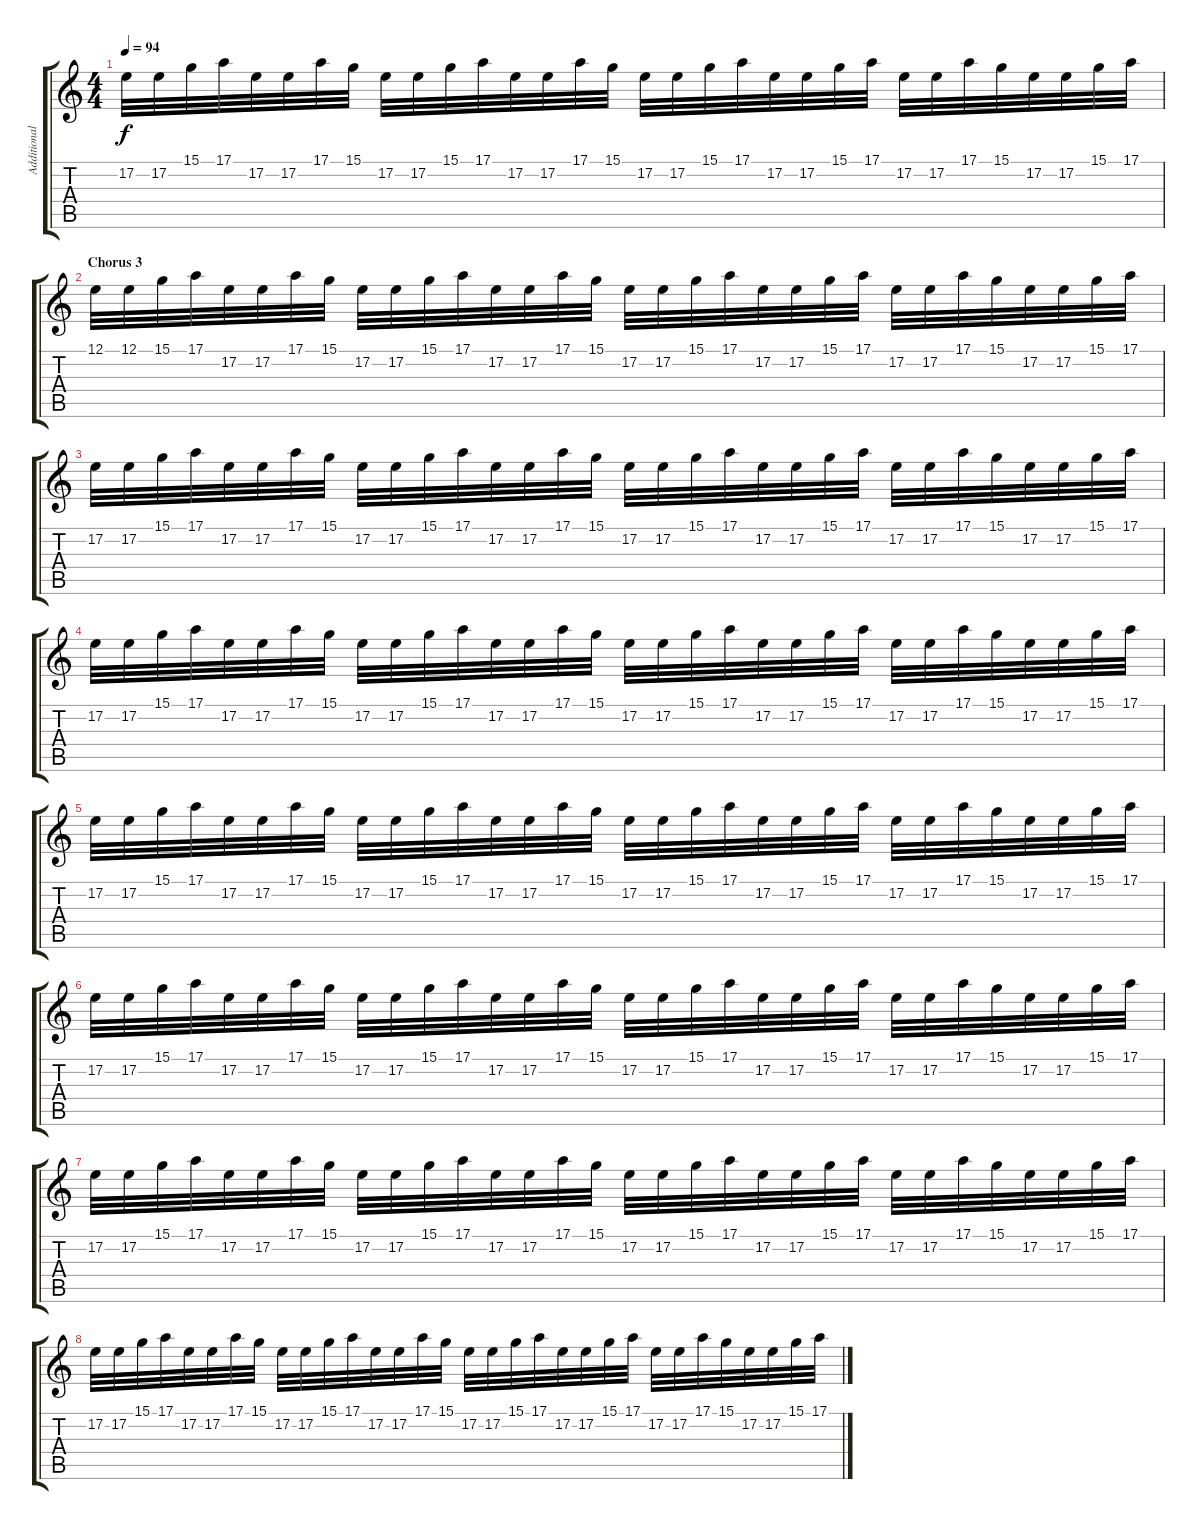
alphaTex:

\track ("Additional Keyboard" "Additional") {instrument musicbox}
\staff {score tabs}
\tuning (E4 B3 G3 D3 A2 E2) {hide}
\ts (4 4)
\tempo 94
\clef g2
\ks c
17.2.32{dy f} 17.2.32 15.1.32 17.1.32 17.2.32 17.2.32 17.1.32 15.1.32 17.2.32 17.2.32 15.1.32 17.1.32 17.2.32 17.2.32 17.1.32 15.1.32 17.2.32 17.2.32 15.1.32 17.1.32 17.2.32 17.2.32 15.1.32 17.1.32 17.2.32 17.2.32 17.1.32 15.1.32 17.2.32 17.2.32 15.1.32 17.1.32 |
\section ("" "Chorus 3")
12.1.32 12.1.32 15.1.32 17.1.32 17.2.32 17.2.32 17.1.32 15.1.32 17.2.32 17.2.32 15.1.32 17.1.32 17.2.32 17.2.32 17.1.32 15.1.32 17.2.32 17.2.32 15.1.32 17.1.32 17.2.32 17.2.32 15.1.32 17.1.32 17.2.32 17.2.32 17.1.32 15.1.32 17.2.32 17.2.32 15.1.32 17.1.32 |
17.2.32 17.2.32 15.1.32 17.1.32 17.2.32 17.2.32 17.1.32 15.1.32 17.2.32 17.2.32 15.1.32 17.1.32 17.2.32 17.2.32 17.1.32 15.1.32 17.2.32 17.2.32 15.1.32 17.1.32 17.2.32 17.2.32 15.1.32 17.1.32 17.2.32 17.2.32 17.1.32 15.1.32 17.2.32 17.2.32 15.1.32 17.1.32 |
17.2.32 17.2.32 15.1.32 17.1.32 17.2.32 17.2.32 17.1.32 15.1.32 17.2.32 17.2.32 15.1.32 17.1.32 17.2.32 17.2.32 17.1.32 15.1.32 17.2.32 17.2.32 15.1.32 17.1.32 17.2.32 17.2.32 15.1.32 17.1.32 17.2.32 17.2.32 17.1.32 15.1.32 17.2.32 17.2.32 15.1.32 17.1.32 |
17.2.32 17.2.32 15.1.32 17.1.32 17.2.32 17.2.32 17.1.32 15.1.32 17.2.32 17.2.32 15.1.32 17.1.32 17.2.32 17.2.32 17.1.32 15.1.32 17.2.32 17.2.32 15.1.32 17.1.32 17.2.32 17.2.32 15.1.32 17.1.32 17.2.32 17.2.32 17.1.32 15.1.32 17.2.32 17.2.32 15.1.32 17.1.32 |
17.2.32 17.2.32 15.1.32 17.1.32 17.2.32 17.2.32 17.1.32 15.1.32 17.2.32 17.2.32 15.1.32 17.1.32 17.2.32 17.2.32 17.1.32 15.1.32 17.2.32 17.2.32 15.1.32 17.1.32 17.2.32 17.2.32 15.1.32 17.1.32 17.2.32 17.2.32 17.1.32 15.1.32 17.2.32 17.2.32 15.1.32 17.1.32 |
17.2.32 17.2.32 15.1.32 17.1.32 17.2.32 17.2.32 17.1.32 15.1.32 17.2.32 17.2.32 15.1.32 17.1.32 17.2.32 17.2.32 17.1.32 15.1.32 17.2.32 17.2.32 15.1.32 17.1.32 17.2.32 17.2.32 15.1.32 17.1.32 17.2.32 17.2.32 17.1.32 15.1.32 17.2.32 17.2.32 15.1.32 17.1.32 |
17.2.32 17.2.32 15.1.32 17.1.32 17.2.32 17.2.32 17.1.32 15.1.32 17.2.32 17.2.32 15.1.32 17.1.32 17.2.32 17.2.32 17.1.32 15.1.32 17.2.32 17.2.32 15.1.32 17.1.32 17.2.32 17.2.32 15.1.32 17.1.32 17.2.32 17.2.32 17.1.32 15.1.32 17.2.32 17.2.32 15.1.32 17.1.32
